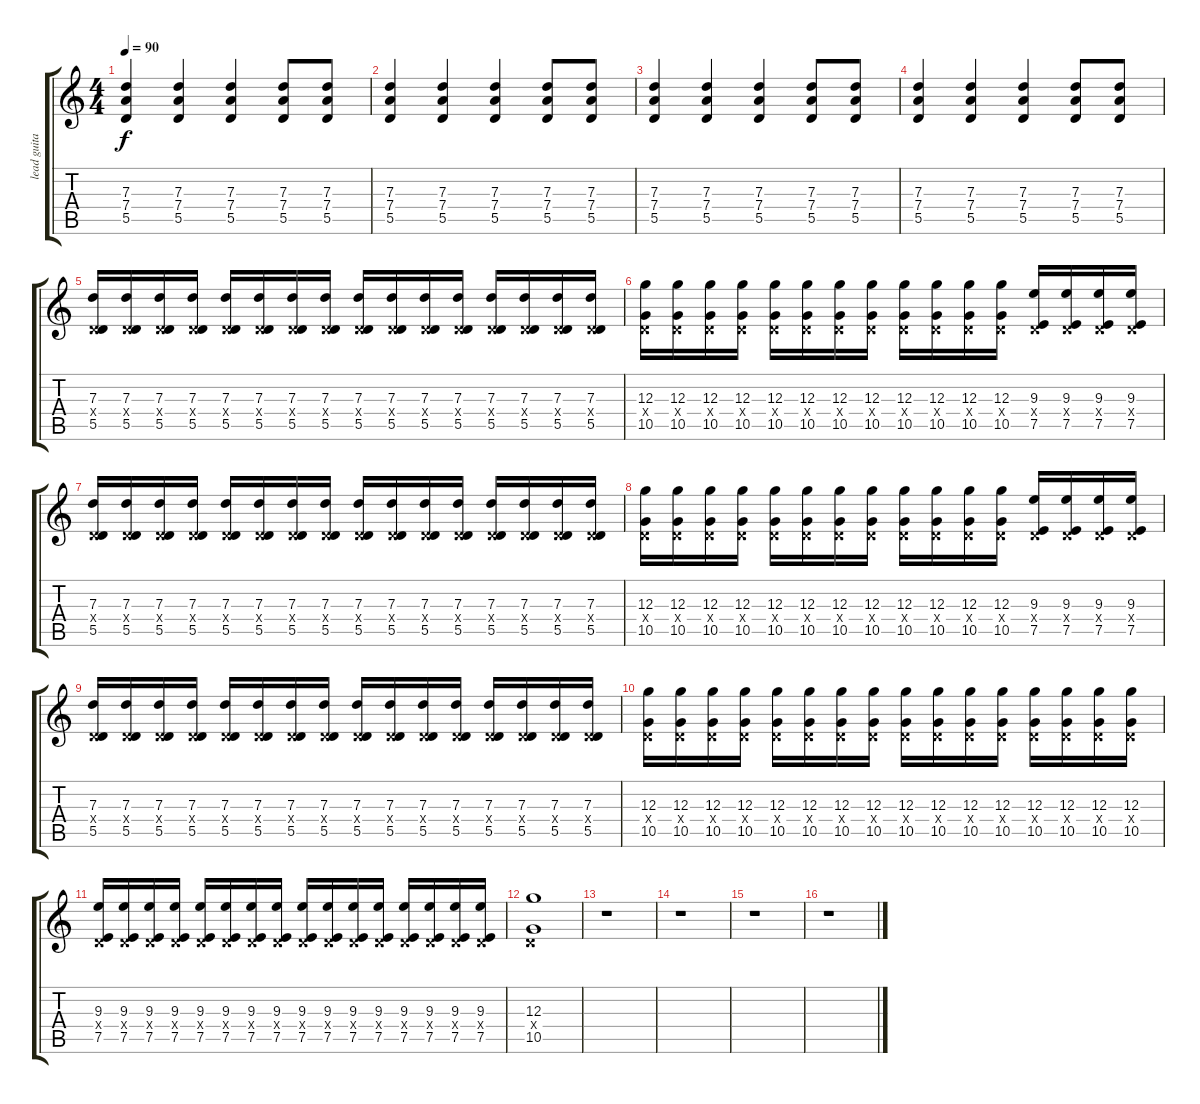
\track ("lead guitar - benjamin" "lead guita") {instrument overdrivenguitar}
\staff {score tabs}
\tuning (E4 B3 G3 D3 A2 D2) {hide}
\ts (4 4)
\tempo 90
\clef g2
\ks c
(7.3 7.4 5.5).4{dy f instrument distortionguitar} (7.3 7.4 5.5).4 (7.3 7.4 5.5).4 (7.3 7.4 5.5).8 (7.3 7.4 5.5).8 |
(7.3 7.4 5.5).4 (7.3 7.4 5.5).4 (7.3 7.4 5.5).4 (7.3 7.4 5.5).8 (7.3 7.4 5.5).8 |
(7.3 7.4 5.5).4 (7.3 7.4 5.5).4 (7.3 7.4 5.5).4 (7.3 7.4 5.5).8 (7.3 7.4 5.5).8 |
(7.3 7.4 5.5).4 (7.3 7.4 5.5).4 (7.3 7.4 5.5).4 (7.3 7.4 5.5).8 (7.3 7.4 5.5).8 |
(7.3 0.4{x} 5.5).16 (7.3 0.4{x} 5.5).16 (7.3 0.4{x} 5.5).16 (7.3 0.4{x} 5.5).16 (7.3 0.4{x} 5.5).16 (7.3 0.4{x} 5.5).16 (7.3 0.4{x} 5.5).16 (7.3 0.4{x} 5.5).16 (7.3 0.4{x} 5.5).16 (7.3 0.4{x} 5.5).16 (7.3 0.4{x} 5.5).16 (7.3 0.4{x} 5.5).16 (7.3 0.4{x} 5.5).16 (7.3 0.4{x} 5.5).16 (7.3 0.4{x} 5.5).16 (7.3 0.4{x} 5.5).16 |
(12.3 0.4{x} 10.5).16 (12.3 0.4{x} 10.5).16 (12.3 0.4{x} 10.5).16 (12.3 0.4{x} 10.5).16 (12.3 0.4{x} 10.5).16 (12.3 0.4{x} 10.5).16 (12.3 0.4{x} 10.5).16 (12.3 0.4{x} 10.5).16 (12.3 0.4{x} 10.5).16 (12.3 0.4{x} 10.5).16 (12.3 0.4{x} 10.5).16 (12.3 0.4{x} 10.5).16 (9.3 0.4{x} 7.5).16 (9.3 0.4{x} 7.5).16 (9.3 0.4{x} 7.5).16 (9.3 0.4{x} 7.5).16 |
(7.3 0.4{x} 5.5).16 (7.3 0.4{x} 5.5).16 (7.3 0.4{x} 5.5).16 (7.3 0.4{x} 5.5).16 (7.3 0.4{x} 5.5).16 (7.3 0.4{x} 5.5).16 (7.3 0.4{x} 5.5).16 (7.3 0.4{x} 5.5).16 (7.3 0.4{x} 5.5).16 (7.3 0.4{x} 5.5).16 (7.3 0.4{x} 5.5).16 (7.3 0.4{x} 5.5).16 (7.3 0.4{x} 5.5).16 (7.3 0.4{x} 5.5).16 (7.3 0.4{x} 5.5).16 (7.3 0.4{x} 5.5).16 |
(12.3 0.4{x} 10.5).16 (12.3 0.4{x} 10.5).16 (12.3 0.4{x} 10.5).16 (12.3 0.4{x} 10.5).16 (12.3 0.4{x} 10.5).16 (12.3 0.4{x} 10.5).16 (12.3 0.4{x} 10.5).16 (12.3 0.4{x} 10.5).16 (12.3 0.4{x} 10.5).16 (12.3 0.4{x} 10.5).16 (12.3 0.4{x} 10.5).16 (12.3 0.4{x} 10.5).16 (9.3 0.4{x} 7.5).16 (9.3 0.4{x} 7.5).16 (9.3 0.4{x} 7.5).16 (9.3 0.4{x} 7.5).16 |
(7.3 0.4{x} 5.5).16 (7.3 0.4{x} 5.5).16 (7.3 0.4{x} 5.5).16 (7.3 0.4{x} 5.5).16 (7.3 0.4{x} 5.5).16 (7.3 0.4{x} 5.5).16 (7.3 0.4{x} 5.5).16 (7.3 0.4{x} 5.5).16 (7.3 0.4{x} 5.5).16 (7.3 0.4{x} 5.5).16 (7.3 0.4{x} 5.5).16 (7.3 0.4{x} 5.5).16 (7.3 0.4{x} 5.5).16 (7.3 0.4{x} 5.5).16 (7.3 0.4{x} 5.5).16 (7.3 0.4{x} 5.5).16 |
(12.3 0.4{x} 10.5).16 (12.3 0.4{x} 10.5).16 (12.3 0.4{x} 10.5).16 (12.3 0.4{x} 10.5).16 (12.3 0.4{x} 10.5).16 (12.3 0.4{x} 10.5).16 (12.3 0.4{x} 10.5).16 (12.3 0.4{x} 10.5).16 (12.3 0.4{x} 10.5).16 (12.3 0.4{x} 10.5).16 (12.3 0.4{x} 10.5).16 (12.3 0.4{x} 10.5).16 (12.3 0.4{x} 10.5).16 (12.3 0.4{x} 10.5).16 (12.3 0.4{x} 10.5).16 (12.3 0.4{x} 10.5).16 |
(9.3 0.4{x} 7.5).16 (9.3 0.4{x} 7.5).16 (9.3 0.4{x} 7.5).16 (9.3 0.4{x} 7.5).16 (9.3 0.4{x} 7.5).16 (9.3 0.4{x} 7.5).16 (9.3 0.4{x} 7.5).16 (9.3 0.4{x} 7.5).16 (9.3 0.4{x} 7.5).16 (9.3 0.4{x} 7.5).16 (9.3 0.4{x} 7.5).16 (9.3 0.4{x} 7.5).16 (9.3 0.4{x} 7.5).16 (9.3 0.4{x} 7.5).16 (9.3 0.4{x} 7.5).16 (9.3 0.4{x} 7.5).16 |
(12.3 0.4{x} 10.5).1 |
r.1 |
r.1 |
r.1 |
r.1
